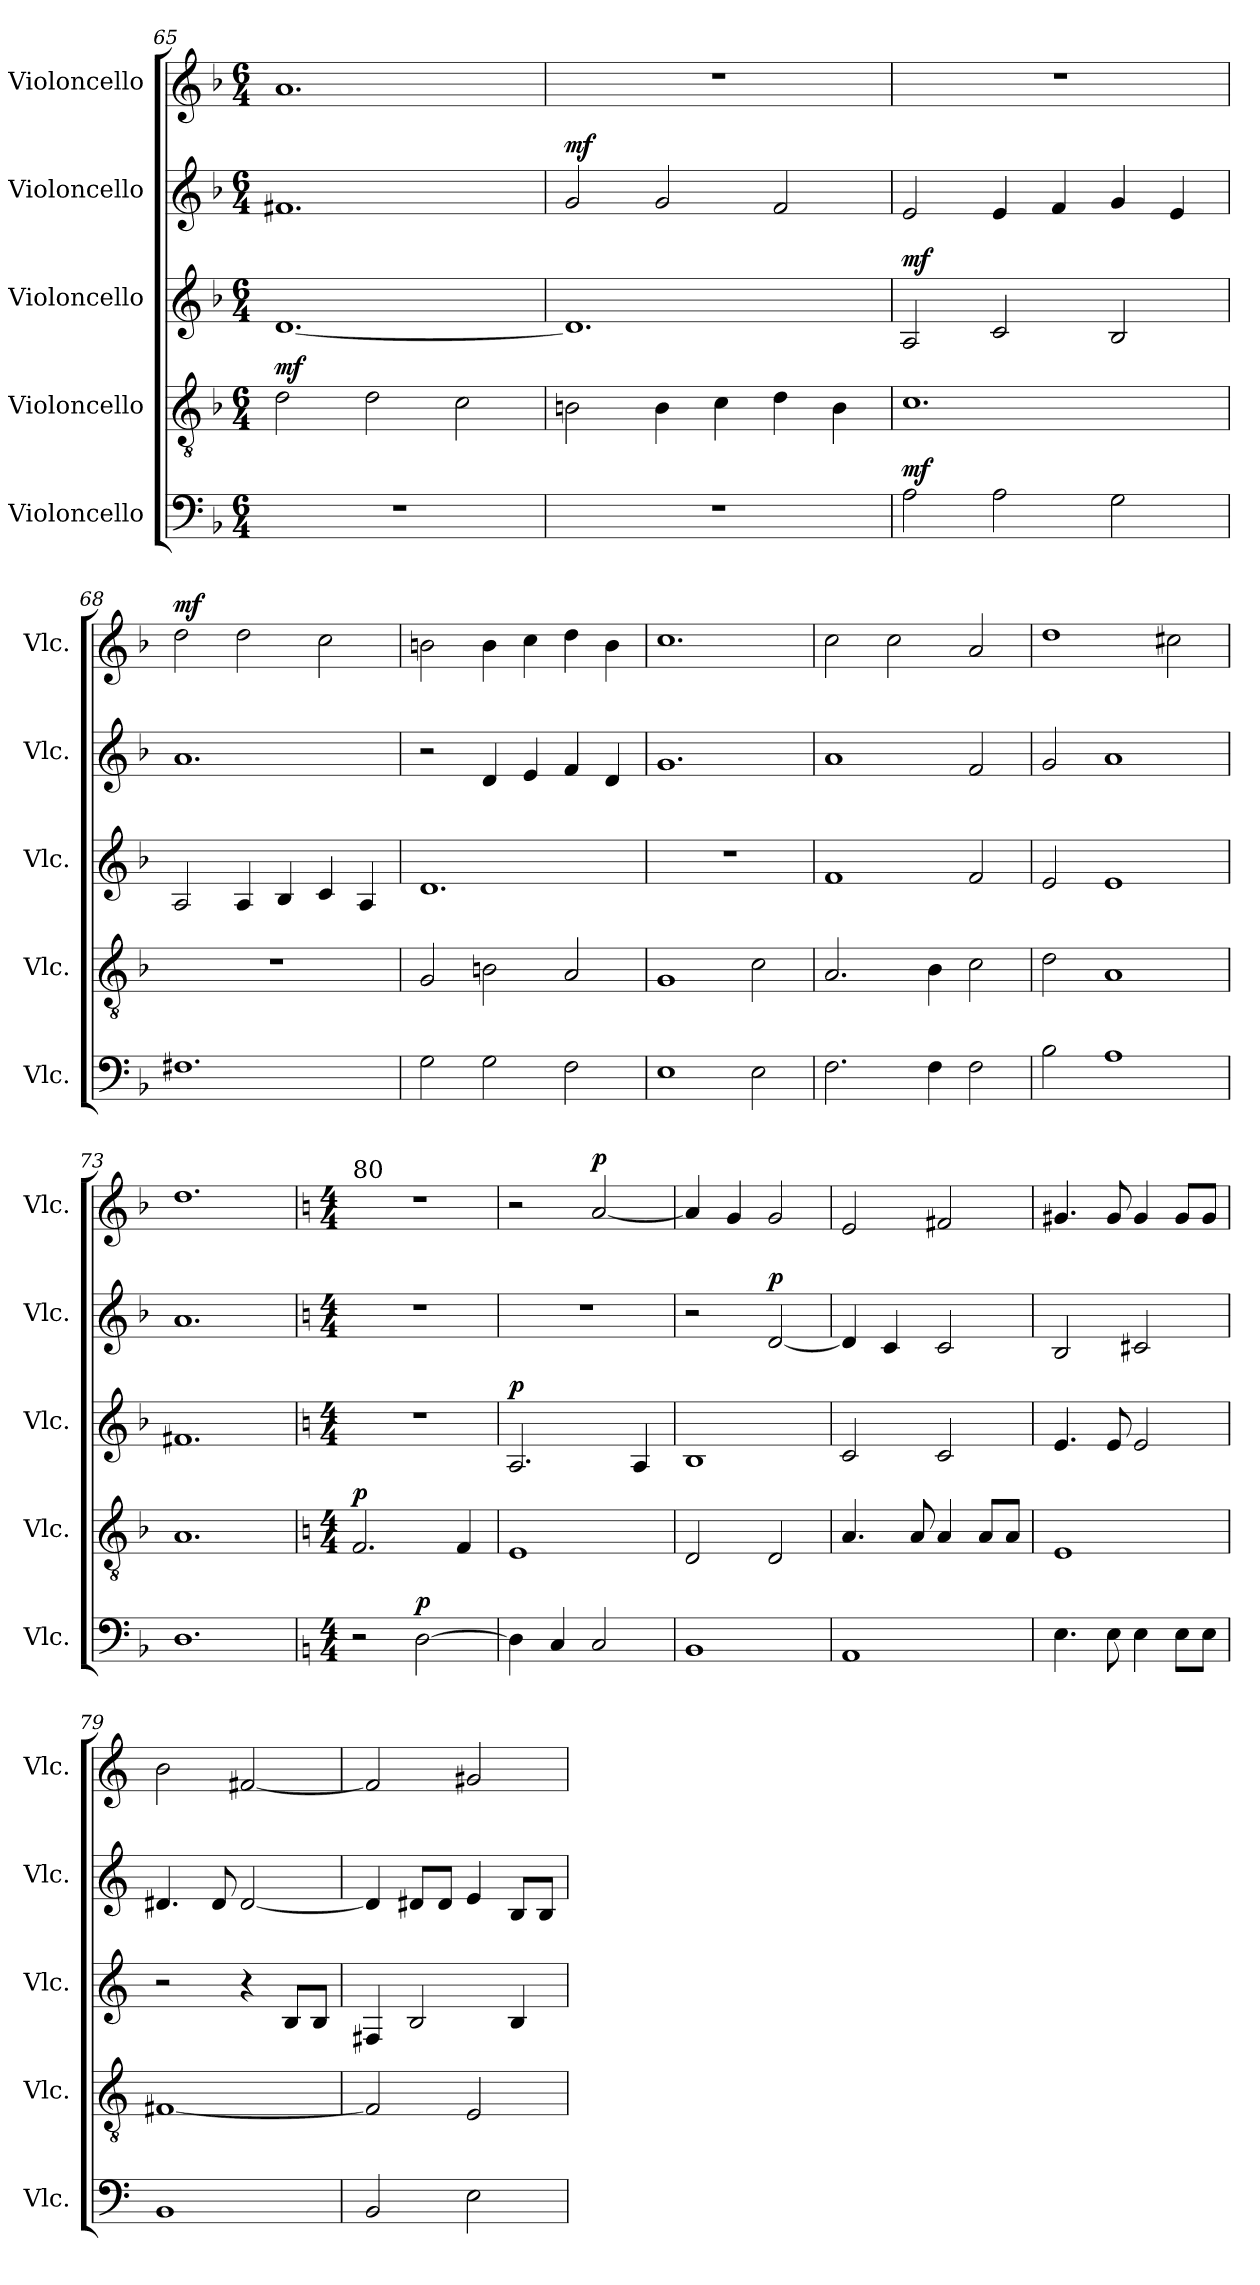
**kern	**dynam	**kern	**dynam	**kern	**dynam	**kern	**dynam	**kern	**dynam
*part5	*part5	*part4	*part4	*part3	*part3	*part2	*part2	*part1	*part1
*staff5	*staff5	*staff4	*staff4	*staff3	*staff3	*staff2	*staff2	*staff1	*staff1
*I"Violoncello	*	*I"Violoncello	*	*I"Violoncello	*	*I"Violoncello	*	*I"Violoncello	*
*I'Vlc.	*	*I'Vlc.	*	*I'Vlc.	*	*I'Vlc.	*	*I'Vlc.	*
!!LO:LB:g=z
*clefF4	*	*clefGv2	*	*	*	*	*	*	*
*k[b-]	*	*k[b-]	*	*k[b-]	*	*k[b-]	*	*k[b-]	*
*F:	*	*F:	*	*F:	*	*F:	*	*F:	*
*M6/4	*	*M6/4	*	*M6/4	*	*M6/4	*	*M6/4	*
=65	=65	=65	=65	=65	=65	=65	=65	=65	=65
!	!	!	!LO:DY:a	!	!	!	!	!	!
1.r	.	2d\	mf	[1.d	.	1.f#X	.	1.a	.
.	.	2d\	.	.	.	.	.	.	.
.	.	2c\	.	.	.	.	.	.	.
=66	=66	=66	=66	=66	=66	=66	=66	=66	=66
!	!	!	!	!	!	!	!LO:DY:a	!	!
1.r	.	2Bn\	.	1.d]	.	2g/	mf	1.r	.
.	.	4B\	.	.	.	2g/	.	.	.
.	.	4c\	.	.	.	.	.	.	.
.	.	4d\	.	.	.	2f/	.	.	.
.	.	4B\	.	.	.	.	.	.	.
=67	=67	=67	=67	=67	=67	=67	=67	=67	=67
!	!LO:DY:a	!	!	!	!LO:DY:a	!	!	!	!
2A\	mf	1.c	.	2A/	mf	2e/	.	1.r	.
2A\	.	.	.	2c/	.	4e/	.	.	.
.	.	.	.	.	.	4f/	.	.	.
2G\	.	.	.	2B-/	.	4g/	.	.	.
.	.	.	.	.	.	4e/	.	.	.
=68	=68	=68	=68	=68	=68	=68	=68	=68	=68
!	!	!	!	!	!	!	!	!	!LO:DY:a
1.F#X	.	1.r	.	2A/	.	1.a	.	2dd\	mf
.	.	.	.	4A/	.	.	.	2dd\	.
.	.	.	.	4B-/	.	.	.	.	.
.	.	.	.	4c/	.	.	.	2cc\	.
.	.	.	.	4A/	.	.	.	.	.
=69	=69	=69	=69	=69	=69	=69	=69	=69	=69
2G\	.	2G/	.	1.d	.	2r	.	2bn\	.
2G\	.	2Bn\	.	.	.	4d/	.	4b\	.
.	.	.	.	.	.	4e/	.	4cc\	.
2F\	.	2A/	.	.	.	4f/	.	4dd\	.
.	.	.	.	.	.	4d/	.	4b\	.
=70	=70	=70	=70	=70	=70	=70	=70	=70	=70
1E	.	1G	.	1.r	.	1.g	.	1.cc	.
2E\	.	2c\	.	.	.	.	.	.	.
!!LO:PB:g=z
=71	=71	=71	=71	=71	=71	=71	=71	=71	=71
2.F\	.	2.A/	.	1f	.	1a	.	2cc\	.
.	.	.	.	.	.	.	.	2cc\	.
4F\	.	4B-\	.	.	.	.	.	.	.
2F\	.	2c\	.	2f/	.	2f/	.	2a/	.
=72	=72	=72	=72	=72	=72	=72	=72	=72	=72
2B-\	.	2d\	.	2e/	.	2g/	.	1dd	.
1A	.	1A	.	1e	.	1a	.	.	.
.	.	.	.	.	.	.	.	2cc#X\	.
=73	=73	=73	=73	=73	=73	=73	=73	=73	=73
1.D	.	1.A	.	1.f#X	.	1.a	.	1.dd	.
=74	=74	=74	=74	=74	=74	=74	=74	=74	=74
*k[]	*	*k[]	*	*k[]	*	*k[]	*	*k[]	*
*C:	*	*C:	*	*C:	*	*C:	*	*C:	*
*M4/4	*	*M4/4	*	*M4/4	*	*M4/4	*	*M4/4	*
!	!	!	!	!	!	!	!	!LO:TX:a:t=80	!
!	!	!	!LO:DY:a	!	!	!	!	!	!
2r	.	2.F/	p	1r	.	1r	.	1r	.
!	!LO:DY:a	!	!	!	!	!	!	!	!
[2D\	p	.	.	.	.	.	.	.	.
.	.	4F/	.	.	.	.	.	.	.
=75	=75	=75	=75	=75	=75	=75	=75	=75	=75
!	!	!	!	!	!LO:DY:a	!	!	!	!
4D\]	.	1E	.	2.A/	p	1r	.	2r	.
4C/	.	.	.	.	.	.	.	.	.
!	!	!	!	!	!	!	!	!	!LO:DY:a
2C/	.	.	.	.	.	.	.	[2a/	p
.	.	.	.	4A/	.	.	.	.	.
!!LO:PB:g=z
=76	=76	=76	=76	=76	=76	=76	=76	=76	=76
1BB	.	2D/	.	1B	.	2r	.	4a/]	.
.	.	.	.	.	.	.	.	4g/	.
!	!	!	!	!	!	!	!LO:DY:a	!	!
.	.	2D/	.	.	.	[2d/	p	2g/	.
!!LO:PB:g=z
=77	=77	=77	=77	=77	=77	=77	=77	=77	=77
1AA	.	4.A/	.	2c/	.	4d/]	.	2e/	.
.	.	.	.	.	.	4c/	.	.	.
.	.	8A/	.	.	.	.	.	.	.
.	.	4A/	.	2c/	.	2c/	.	2f#X/	.
.	.	8A/L	.	.	.	.	.	.	.
.	.	8A/J	.	.	.	.	.	.	.
=78	=78	=78	=78	=78	=78	=78	=78	=78	=78
4.E\	.	1E	.	4.e/	.	2B/	.	4.g#X/	.
8E\	.	.	.	8e/	.	.	.	8g#/	.
4E\	.	.	.	2e/	.	2c#X/	.	4g#/	.
8E\L	.	.	.	.	.	.	.	8g#/L	.
8E\J	.	.	.	.	.	.	.	8g#/J	.
=79	=79	=79	=79	=79	=79	=79	=79	=79	=79
1BB	.	[1F#X	.	2r	.	4.d#X/	.	2b\	.
.	.	.	.	.	.	8d#/	.	.	.
.	.	.	.	4r	.	[2d#/	.	[2f#X/	.
.	.	.	.	8B/L	.	.	.	.	.
.	.	.	.	8B/J	.	.	.	.	.
=80	=80	=80	=80	=80	=80	=80	=80	=80	=80
2BB/	.	2F#/]	.	4F#X/	.	4d#/]	.	2f#/]	.
.	.	.	.	2B/	.	8d#X/L	.	.	.
.	.	.	.	.	.	8d#/J	.	.	.
2E\	.	2E/	.	.	.	4e/	.	2g#X/	.
.	.	.	.	4B/	.	8B/L	.	.	.
.	.	.	.	.	.	8B/J	.	.	.
=	=	=	=	=	=	=	=	=	=
*-	*-	*-	*-	*-	*-	*-	*-	*-	*-
